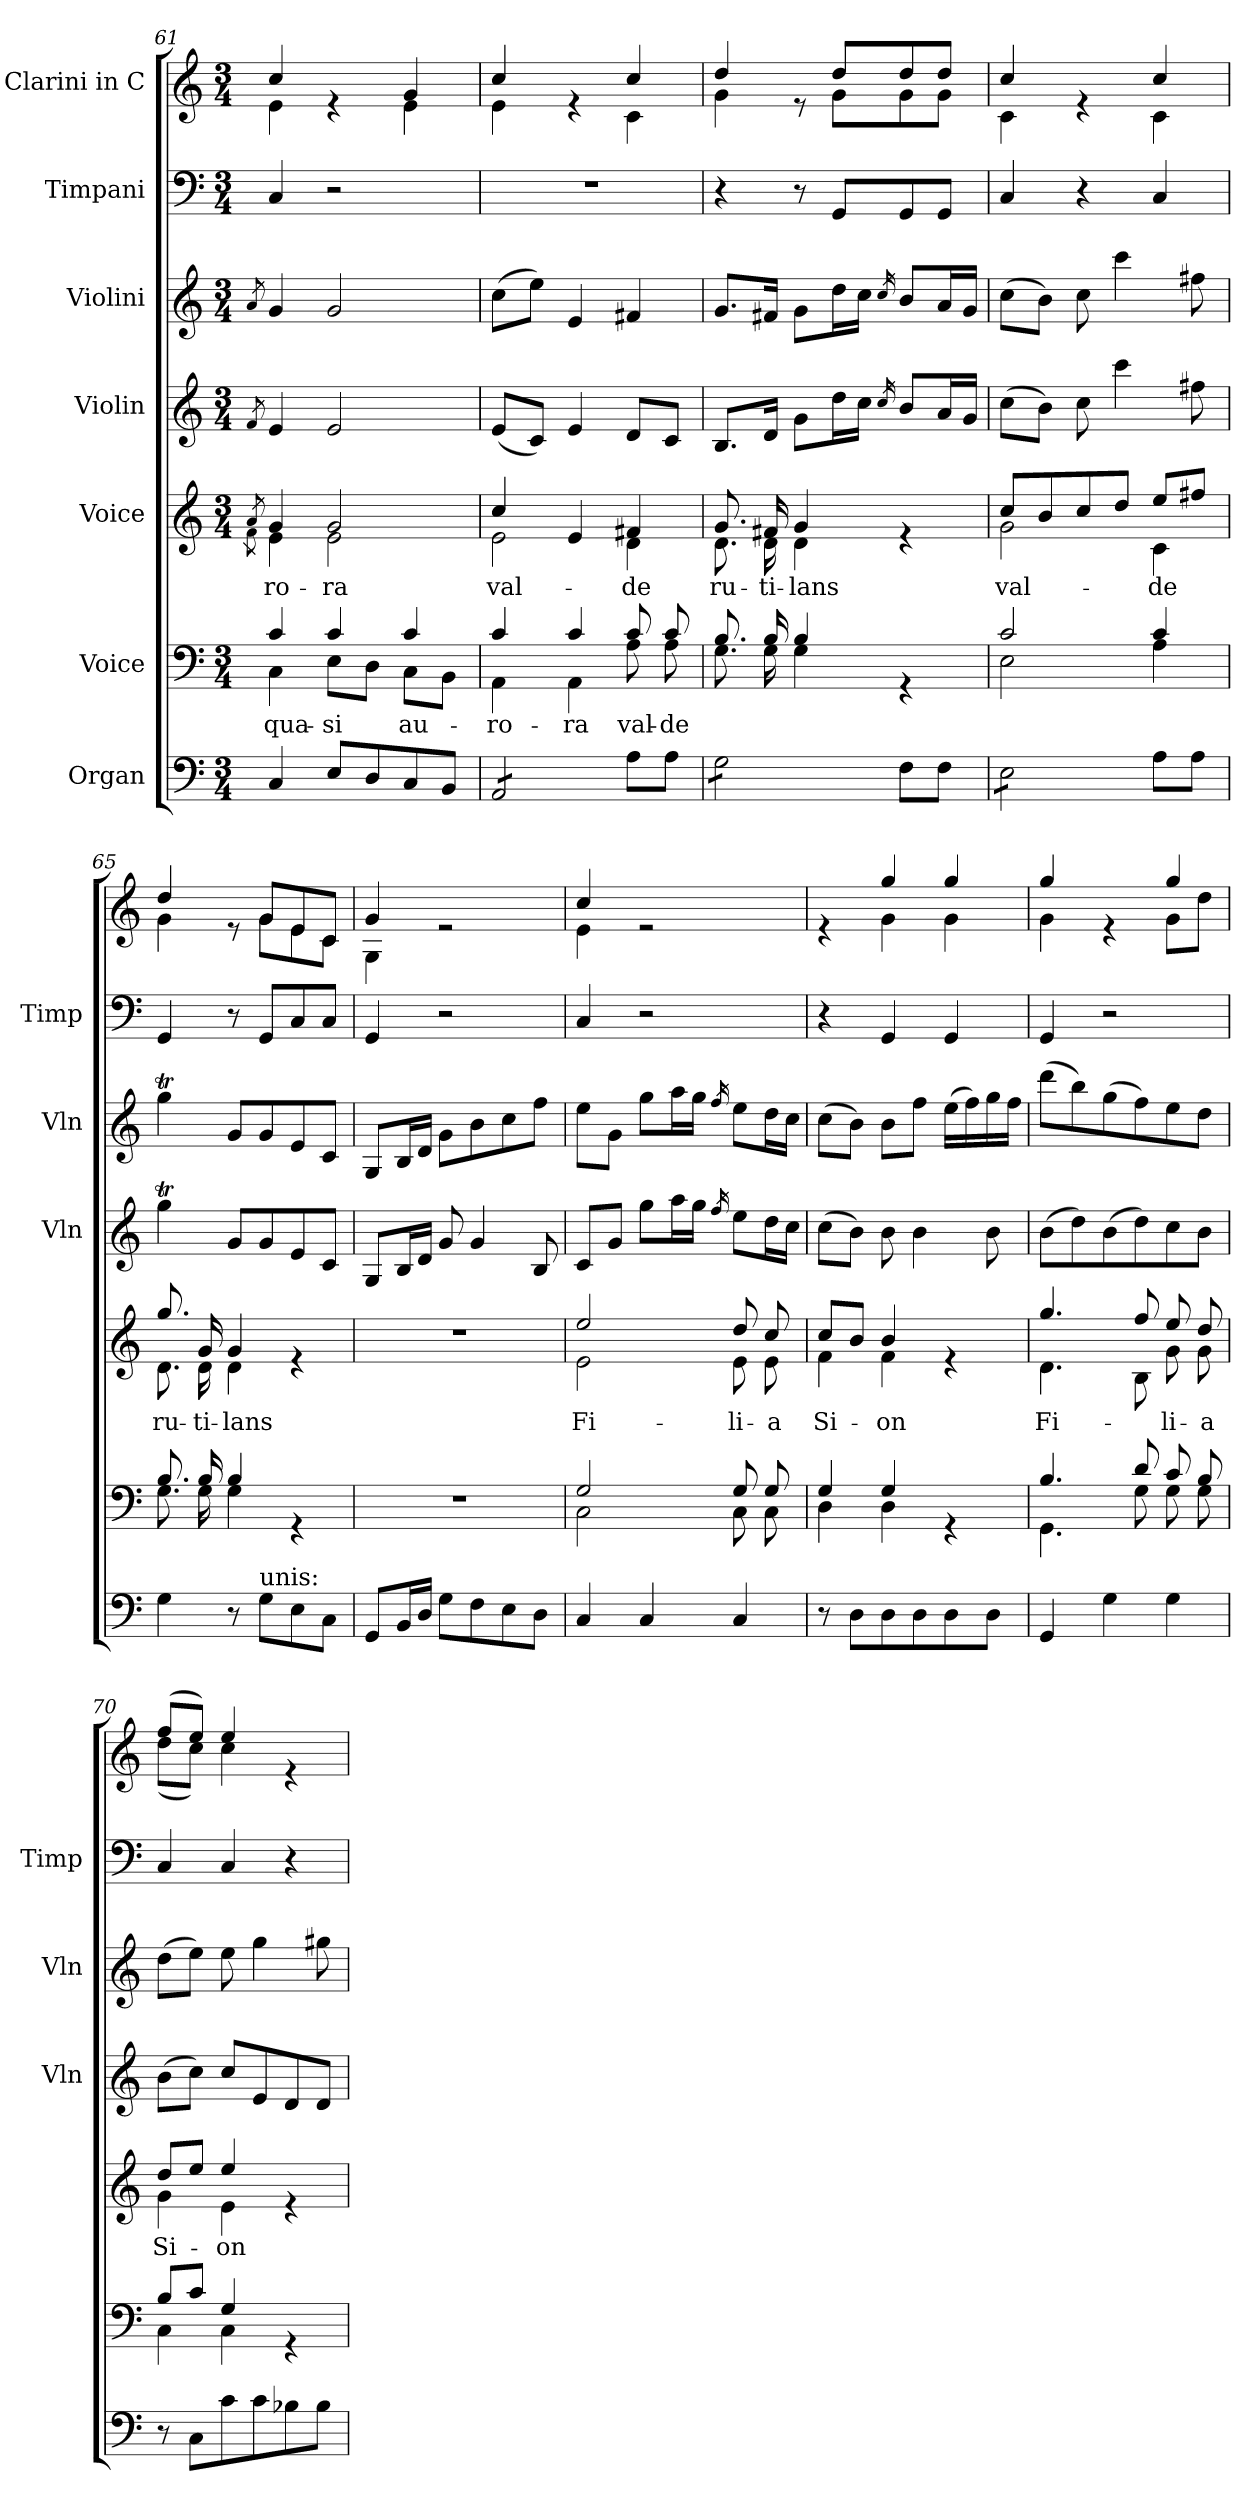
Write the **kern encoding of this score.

**kern	**kern	**text	**kern	**text	**kern	**kern	**kern	**kern
*part7	*part6	*part6	*part5	*part5	*part4	*part3	*part2	*part1
*staff7	*staff6	*staff6	*staff5	*staff5	*staff4	*staff3	*staff2	*staff1
*I"Organ	*I"Voice	*	*I"Voice	*	*I"Violin	*I"Violini	*I"Timpani	*I"Clarini in C
*	*	*	*	*	*I'Vln	*I'Vln	*I'Timp	*
*clefF4	*clefF4	*	*clefG2	*	*clefG2	*clefG2	*clefF4	*clefG2
*k[]	*k[]	*	*k[]	*	*k[]	*k[]	*k[]	*k[]
*M3/4	*M3/4	*	*M3/4	*	*M3/4	*M3/4	*M3/4	*M3/4
=61	=61	=61	=61	=61	=61	=61	=61	=61
*	*	*	*^	*	*	*	*	*
.	.	.	8qa/	8qf\	.	8qf/	8qa/	.	.
!	!	!LO:LY:b	!	!	!LO:LY:b	!	!	!	!
*	*^	*	*	*	*	*	*	*	*^
4C/	4c/	4C\	qua-	4g/	4e\	-ro-	4e/	4g/	4C/	4cc/	4e\
!	!	!	!LO:LY:b	!	!	!LO:LY:b	!	!	!	!	!
8E/L	4c/	8E\L	-si	2g/	2e\	-ra	2e/	2g/	2r	4re	4ryy
8D/	.	8D\J	.	.	.	.	.	.	.	.	.
!	!	!	!LO:LY:b	!	!	!	!	!	!	!	!
8C/	4c/	8C\L	au-	.	.	.	.	.	.	4g/	4e\
8BB/J	.	8BB\J	.	.	.	.	.	.	.	.	.
!!LO:PB:g=z	!!
=62	=62	=62	=62	=62	=62	=62	=62	=62	=62	=62	=62
!	!	!	!LO:LY:b	!	!	!LO:LY:b	!	!	!	!	!
*tremolo	*	*	*	*	*	*	*	*	*	*	*
8AA/L	4c/	4AA\	-ro-	4cc/	2e\	val-	(8e/L	(8cc\L	2.r	4cc/	4e\
8AA/	.	.	.	.	.	.	8c/J)	8ee\J)	.	.	.
!	!	!	!LO:LY:b	!	!	!	!	!	!	!	!
8AA/	4c/	4AA\	-ra	4e/	.	.	4e/	4e/	.	4re	4ryy
8AA/J	.	.	.	.	.	.	.	.	.	.	.
*Xtremolo	*	*	*	*	*	*	*	*	*	*	*
!	!	!	!LO:LY:b	!	!	!LO:LY:b	!	!	!	!	!
8A\L	8c/	8A\	val-	4f#X/	4d\	-de	8d/L	4f#X/	.	4cc/	4c\
!	!	!	!LO:LY:b	!	!	!	!	!	!	!	!
8A\J	8c/	8A\	-de	.	.	.	8c/J	.	.	.	.
=63	=63	=63	=63	=63	=63	=63	=63	=63	=63	=63	=63
!	!	!	!	!	!	!LO:LY:b	!	!	!	!	!
*tremolo	*	*	*	*	*	*	*	*	*	*	*
8G\L	8.B/	8.G\	.	8.g/	8.d\	ru-	8.B/L	8.g/L	4r	4dd/	4g\
8G\	.	.	.	.	.	.	.	.	.	.	.
!	!	!	!	!	!	!LO:LY:b	!	!	!	!	!
.	16B/	16G\	.	16f#X/	16d\	-ti-	16d/Jk	16f#X/Jk	.	.	.
!	!	!	!	!	!	!LO:LY:b	!	!	!	!	!
8G\	4B/	4G\	.	4g/	4d\	-lans	8g\L	8g\L	8r	8re	8ryy
8G\J	.	.	.	.	.	.	16dd\L	16dd\L	8GG/L	8dd/L	8g\L
*Xtremolo	*	*	*	*	*	*	*	*	*	*	*
.	.	.	.	.	.	.	16cc\JJ	16cc\JJ	.	.	.
.	.	.	.	.	.	.	16qcc/	16qcc/	.	.	.
8F\L	4rGG	4ryy	.	4re	4ryy	.	8b/L	8b/L	8GG/	8dd/	8g\
8F\J	.	.	.	.	.	.	16a/L	16a/L	8GG/J	8dd/J	8g\J
.	.	.	.	.	.	.	16g/JJ	16g/JJ	.	.	.
=64	=64	=64	=64	=64	=64	=64	=64	=64	=64	=64	=64
!	!	!	!	!	!	!LO:LY:b	!	!	!	!	!
*tremolo	*	*	*	*	*	*	*	*	*	*	*
8E\L	2c/	2E\	.	8cc/L	2g\	val-	(8cc\L	(8cc\L	4C/	4cc/	4c\
8E\	.	.	.	8b/	.	.	8b\J)	8b\J)	.	.	.
8E\	.	.	.	8cc/	.	.	8cc\	8cc\	4r	4re	4ryy
8E\J	.	.	.	8dd/J	.	.	4ccc\	4ccc\	.	.	.
*Xtremolo	*	*	*	*	*	*	*	*	*	*	*
!	!	!	!	!	!	!LO:LY:b	!	!	!	!	!
8A\L	4c/	4A\	.	8ee/L	4c\	-de	.	.	4C/	4cc/	4c\
8A\J	.	.	.	8ff#X/J	.	.	8ff#X\	8ff#X\	.	.	.
=65	=65	=65	=65	=65	=65	=65	=65	=65	=65	=65	=65
!	!	!	!	!	!	!LO:LY:b	!	!	!	!	!
4G\	8.B/	8.G\	.	8.gg/	8.d\	ru-	4ggT\	4ggT\	4GG/	4dd/	4g\
!	!	!	!	!	!	!LO:LY:b	!	!	!	!	!
.	16B/	16G\	.	16g/	16d\	-ti-	.	.	.	.	.
!	!	!	!	!	!	!LO:LY:b	!	!	!	!	!
8r	4B/	4G\	.	4g/	4d\	-lans	8g/L	8g/L	8r	8re	8ryy
!LO:TX:a:t=unis&colon;	!	!	!	!	!	!	!	!	!	!	!
8G\L	.	.	.	.	.	.	8g/	8g/	8GG/L	8g/L	8g\L
8E\	4rGG	4ryy	.	4re	4ryy	.	8e/	8e/	8C/	8e/	8e\
8C\J	.	.	.	.	.	.	8c/J	8c/J	8C/J	8c/J	8c\J
*	*v	*v	*	*	*	*	*	*	*	*	*
*	*	*	*v	*v	*	*	*	*	*	*
=66	=66	=66	=66	=66	=66	=66	=66	=66	=66
8GG/L	2.r	.	2.r	.	8G/L	8G/L	4GG/	4g/	4G\
16BB/L	.	.	.	.	16B/L	16B/L	.	.	.
16D/JJ	.	.	.	.	16d/JJ	16d/JJ	.	.	.
8G\L	.	.	.	.	8g/	8g\L	2r	2re	2ryy
8F\	.	.	.	.	4g/	8b\	.	.	.
8E\	.	.	.	.	.	8cc\	.	.	.
8D\J	.	.	.	.	8B/	8ff\J	.	.	.
=67	=67	=67	=67	=67	=67	=67	=67	=67	=67
*	*^	*	*	*	*	*	*	*	*
!	!	!	!	!	!LO:LY:b	!	!	!	!	!
*	*	*	*	*^	*	*	*	*	*	*
4C/	2G/	2C\	.	2ee/	2e\	Fi-	8c/L	8ee\L	4C/	4cc/	4e\
.	.	.	.	.	.	.	8g/J	8g\J	.	.	.
4C/	.	.	.	.	.	.	8gg\L	8gg\L	2r	2re	2ryy
.	.	.	.	.	.	.	16aa\L	16aa\L	.	.	.
.	.	.	.	.	.	.	16gg\JJ	16gg\JJ	.	.	.
.	.	.	.	.	.	.	16qff/	16qff/	.	.	.
!	!	!	!	!	!	!LO:LY:b	!	!	!	!	!
4C/	8G/	8C\	.	8dd/	8e\	-li-	8ee\L	8ee\L	.	.	.
!	!	!	!	!	!	!LO:LY:b	!	!	!	!	!
.	8G/	8C\	.	8cc/	8e\	-a	16dd\L	16dd\L	.	.	.
.	.	.	.	.	.	.	16cc\JJ	16cc\JJ	.	.	.
!!LO:PB:g=z	!!
=68	=68	=68	=68	=68	=68	=68	=68	=68	=68	=68	=68
!	!	!	!	!	!	!LO:LY:b	!	!	!	!	!
8r	4G/	4D\	.	8cc/L	4f\	Si-	(8cc\L	(8cc\L	4r	4re	4ryy
8D\L	.	.	.	8b/J	.	.	8b\J)	8b\J)	.	.	.
!	!	!	!	!	!	!LO:LY:b	!	!	!	!	!
8D\	4G/	4D\	.	4b/	4f\	-on	8b\	8b\L	4GG/	4gg/	4g\
8D\	.	.	.	.	.	.	4b\	8ff\J	.	.	.
8D\	4rGG	4ryy	.	4re	4ryy	.	.	(16ee\LL	4GG/	4gg/	4g\
.	.	.	.	.	.	.	.	16ff\)	.	.	.
8D\J	.	.	.	.	.	.	8b\	16gg\	.	.	.
.	.	.	.	.	.	.	.	16ff\JJ	.	.	.
=69	=69	=69	=69	=69	=69	=69	=69	=69	=69	=69	=69
!	!	!	!	!	!	!LO:LY:b	!	!	!	!	!
4GG/	4.B/	4.GG\	.	4.gg/	4.d\	Fi-	(8b\L	(8ddd\L	4GG/	4gg/	4g\
.	.	.	.	.	.	.	8dd\)	8bb\)	.	.	.
4G\	.	.	.	.	.	.	(8b\	(8gg\	2r	4re	4ryy
.	8d/	8G\	.	8ff/	8B\	.	8dd\)	8ff\)	.	.	.
!	!	!	!	!	!	!LO:LY:b	!	!	!	!	!
4G\	8c/	8G\	.	8ee/	8g\	-li-	8cc\	8ee\	.	4gg/	8g\L
!	!	!	!	!	!	!LO:LY:b	!	!	!	!	!
.	8B/	8G\	.	8dd/	8g\	-a	8b\J	8dd\J	.	.	8dd\J
=70	=70	=70	=70	=70	=70	=70	=70	=70	=70	=70	=70
!	!	!	!	!	!	!LO:LY:b	!	!	!	!	!
8r	8B/L	4C\	.	8dd/L	4g\	Si-	(8b\L	(8dd\L	4C/	(8ff/L	(8dd\L
8C\L	8c/J	.	.	8ee/J	.	.	8cc\J)	8ee\J)	.	8ee/J)	8cc\J)
!	!	!	!	!	!	!LO:LY:b	!	!	!	!	!
8c\	4G/	4C\	.	4ee/	4e\	-on	8cc/L	8ee\	4C/	4ee/	4cc\
8c\	.	.	.	.	.	.	8e/	4gg\	.	.	.
8B-X\	4rGG	4ryy	.	4re	4ryy	.	8d/	.	4r	4re	4ryy
8B-\J	.	.	.	.	.	.	8d/J	8gg#X\	.	.	.
*	*v	*v	*	*	*	*	*	*	*	*v	*v
*	*	*	*v	*v	*	*	*	*	*
=	=	=	=	=	=	=	=	=
*-	*-	*-	*-	*-	*-	*-	*-	*-
